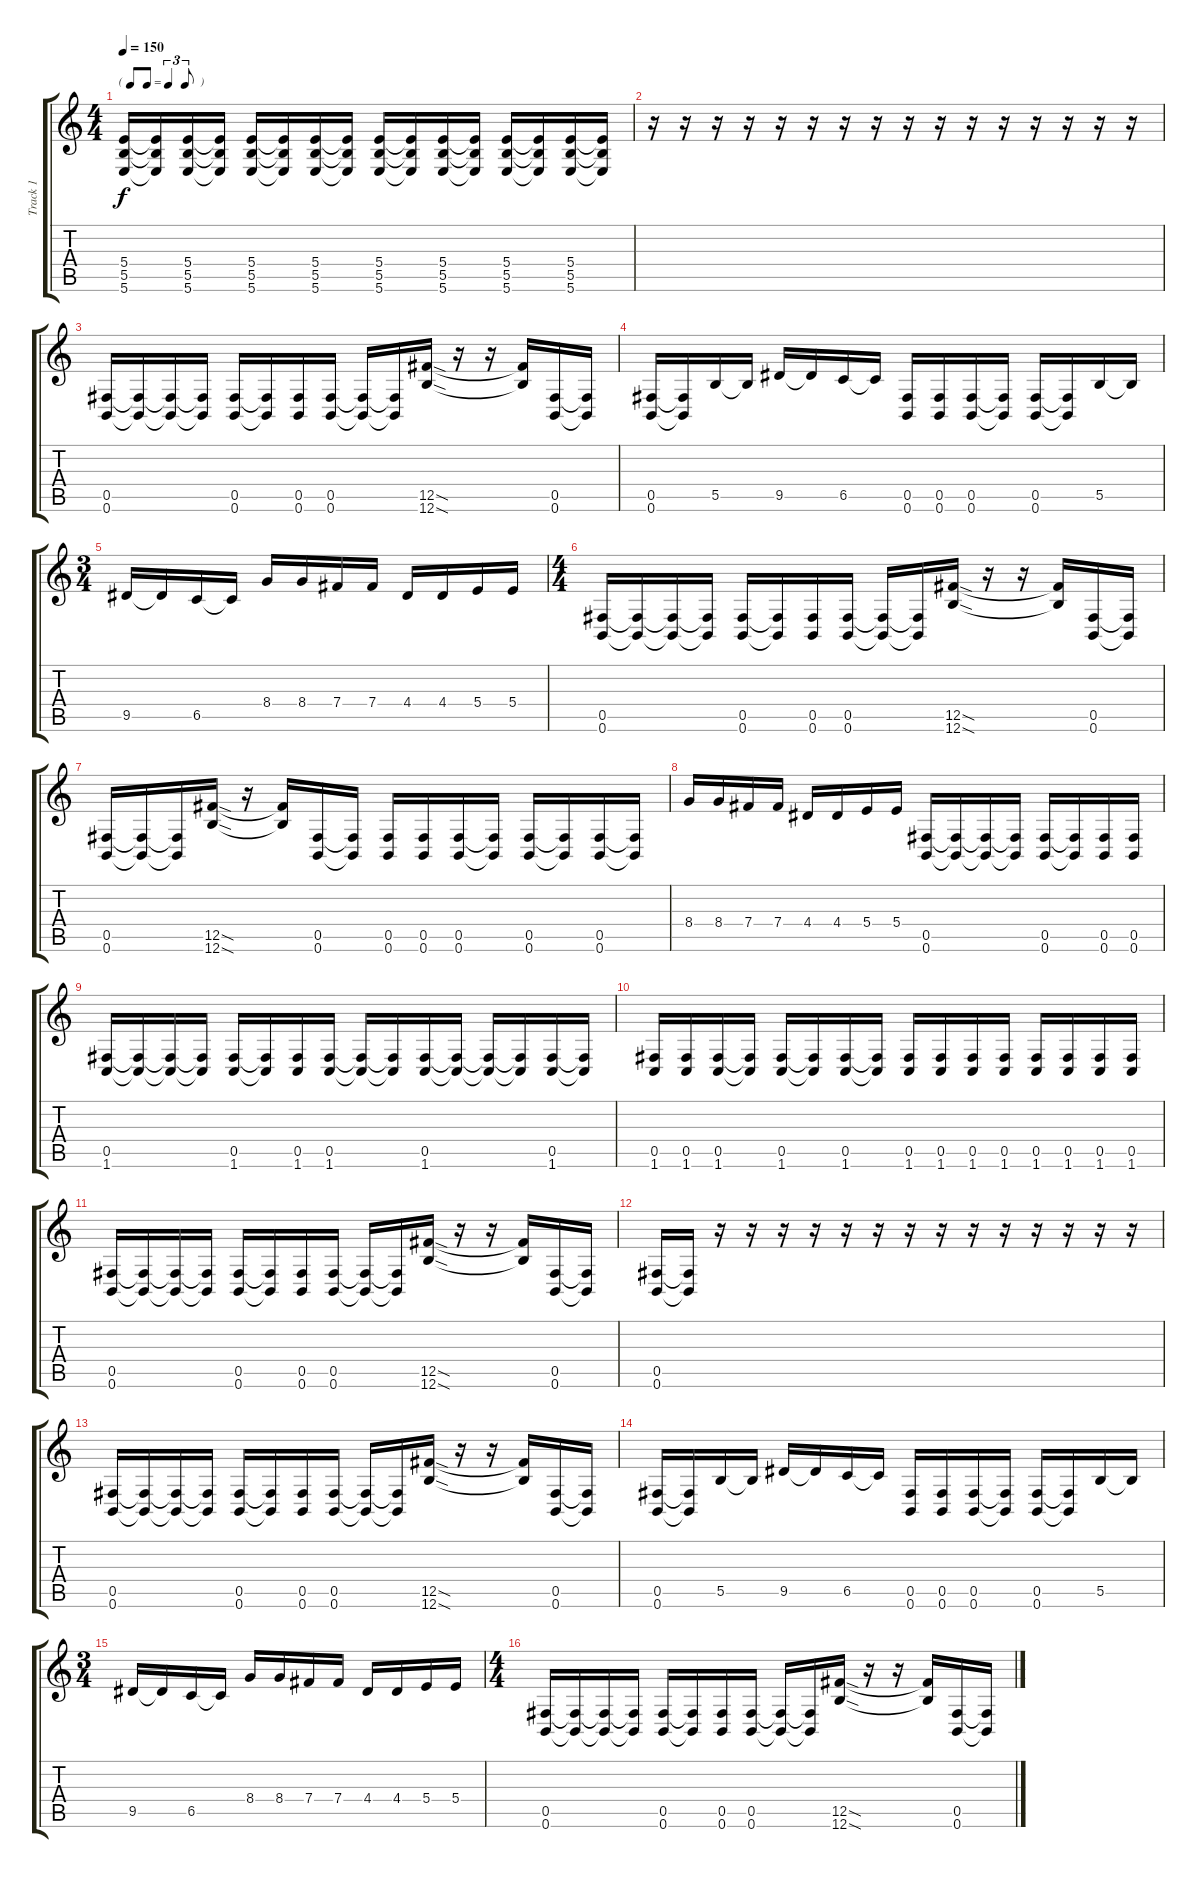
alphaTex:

\track ("Track 1" "Track 1") {instrument distortionguitar}
\staff {score tabs}
\tuning (Db4 Ab3 E3 B2 Gb2 B1) {hide}
\ts (4 4)
\tf triplet8th
\tempo 150
\clef g2
\ks c
(5.4 5.5 5.6).16{dy f} (5.4{t} 5.5{t} 5.6{t}).16 (5.4 5.5 5.6).16 (5.4{t} 5.5{t} 5.6{t}).16 (5.4 5.5 5.6).16 (5.4{t} 5.5{t} 5.6{t}).16 (5.4 5.5 5.6).16 (5.4{t} 5.5{t} 5.6{t}).16 (5.4 5.5 5.6).16 (5.4{t} 5.5{t} 5.6{t}).16 (5.4 5.5 5.6).16 (5.4{t} 5.5{t} 5.6{t}).16 (5.4 5.5 5.6).16 (5.4{t} 5.5{t} 5.6{t}).16 (5.4 5.5 5.6).16 (5.4{t} 5.5{t} 5.6{t}).16 |
r.16 r.16 r.16 r.16 r.16 r.16 r.16 r.16 r.16 r.16 r.16 r.16 r.16 r.16 r.16 r.16 |
(0.5 0.6).16 (0.5{t} 0.6{t}).16 (0.5{t} 0.6{t}).16 (0.5{t} 0.6{t}).16 (0.5 0.6).16 (0.5{t} 0.6{t}).16 (0.5 0.6).16 (0.5 0.6).16 (0.5{t} 0.6{t}).16 (0.5{t} 0.6{t}).16 (12.5{sod} 12.6{sod}).16 r.16 r.16 (12.5{t} 12.6{t}).16 (0.5 0.6).16 (0.5{t} 0.6{t}).16 |
(0.5 0.6).16 (0.5{t} 0.6{t}).16 5.5.16 5.5{t}.16 9.5.16 9.5{t}.16 6.5.16 6.5{t}.16 (0.5 0.6).16 (0.5 0.6).16 (0.5 0.6).16 (0.5{t} 0.6{t}).16 (0.5 0.6).16 (0.5{t} 0.6{t}).16 5.5.16 5.5{t}.16 |
\ts (3 4)
9.5.16 9.5{t}.16 6.5.16 6.5{t}.16 8.4.16 8.4.16 7.4.16 7.4.16 4.4.16 4.4.16 5.4.16 5.4.16 |
\ts (4 4)
(0.5 0.6).16 (0.5{t} 0.6{t}).16 (0.5{t} 0.6{t}).16 (0.5{t} 0.6{t}).16 (0.5 0.6).16 (0.5{t} 0.6{t}).16 (0.5 0.6).16 (0.5 0.6).16 (0.5{t} 0.6{t}).16 (0.5{t} 0.6{t}).16 (12.5{sod} 12.6{sod}).16 r.16 r.16 (12.5{t} 12.6{t}).16 (0.5 0.6).16 (0.5{t} 0.6{t}).16 |
(0.5 0.6).16 (0.5{t} 0.6{t}).16 (0.5{t} 0.6{t}).16 (12.5{sod} 12.6{sod}).16 r.16 (12.5{t} 12.6{t}).16 (0.5 0.6).16 (0.5{t} 0.6{t}).16 (0.5 0.6).16 (0.5 0.6).16 (0.5 0.6).16 (0.5{t} 0.6{t}).16 (0.5 0.6).16 (0.5{t} 0.6{t}).16 (0.5 0.6).16 (0.5{t} 0.6{t}).16 |
8.4.16 8.4.16 7.4.16 7.4.16 4.4.16 4.4.16 5.4.16 5.4.16 (0.5 0.6).16 (0.5{t} 0.6{t}).16 (0.5{t} 0.6{t}).16 (0.5{t} 0.6{t}).16 (0.5 0.6).16 (0.5{t} 0.6{t}).16 (0.5 0.6).16 (0.5 0.6).16 |
(0.5 1.6).16 (0.5{t} 1.6{t}).16 (0.5{t} 1.6{t}).16 (0.5{t} 1.6{t}).16 (0.5 1.6).16 (0.5{t} 1.6{t}).16 (0.5 1.6).16 (0.5 1.6).16 (0.5{t} 1.6{t}).16 (0.5{t} 1.6{t}).16 (0.5 1.6).16 (0.5{t} 1.6{t}).16 (0.5{t} 1.6{t}).16 (0.5{t} 1.6{t}).16 (0.5 1.6).16 (0.5{t} 1.6{t}).16 |
(0.5 1.6).16 (0.5 1.6).16 (0.5 1.6).16 (0.5{t} 1.6{t}).16 (0.5 1.6).16 (0.5{t} 1.6{t}).16 (0.5 1.6).16 (0.5{t} 1.6{t}).16 (0.5 1.6).16 (0.5 1.6).16 (0.5 1.6).16 (0.5 1.6).16 (0.5 1.6).16 (0.5 1.6).16 (0.5 1.6).16 (0.5 1.6).16 |
(0.5 0.6).16 (0.5{t} 0.6{t}).16 (0.5{t} 0.6{t}).16 (0.5{t} 0.6{t}).16 (0.5 0.6).16 (0.5{t} 0.6{t}).16 (0.5 0.6).16 (0.5 0.6).16 (0.5{t} 0.6{t}).16 (0.5{t} 0.6{t}).16 (12.5{sod} 12.6{sod}).16 r.16 r.16 (12.5{t} 12.6{t}).16 (0.5 0.6).16 (0.5{t} 0.6{t}).16 |
(0.5 0.6).16 (0.5{t} 0.6{t}).16 r.16 r.16 r.16 r.16 r.16 r.16 r.16 r.16 r.16 r.16 r.16 r.16 r.16 r.16 |
(0.5 0.6).16 (0.5{t} 0.6{t}).16 (0.5{t} 0.6{t}).16 (0.5{t} 0.6{t}).16 (0.5 0.6).16 (0.5{t} 0.6{t}).16 (0.5 0.6).16 (0.5 0.6).16 (0.5{t} 0.6{t}).16 (0.5{t} 0.6{t}).16 (12.5{sod} 12.6{sod}).16 r.16 r.16 (12.5{t} 12.6{t}).16 (0.5 0.6).16 (0.5{t} 0.6{t}).16 |
(0.5 0.6).16 (0.5{t} 0.6{t}).16 5.5.16 5.5{t}.16 9.5.16 9.5{t}.16 6.5.16 6.5{t}.16 (0.5 0.6).16 (0.5 0.6).16 (0.5 0.6).16 (0.5{t} 0.6{t}).16 (0.5 0.6).16 (0.5{t} 0.6{t}).16 5.5.16 5.5{t}.16 |
\ts (3 4)
9.5.16 9.5{t}.16 6.5.16 6.5{t}.16 8.4.16 8.4.16 7.4.16 7.4.16 4.4.16 4.4.16 5.4.16 5.4.16 |
\ts (4 4)
(0.5 0.6).16 (0.5{t} 0.6{t}).16 (0.5{t} 0.6{t}).16 (0.5{t} 0.6{t}).16 (0.5 0.6).16 (0.5{t} 0.6{t}).16 (0.5 0.6).16 (0.5 0.6).16 (0.5{t} 0.6{t}).16 (0.5{t} 0.6{t}).16 (12.5{sod} 12.6{sod}).16 r.16 r.16 (12.5{t} 12.6{t}).16 (0.5 0.6).16 (0.5{t} 0.6{t}).16
